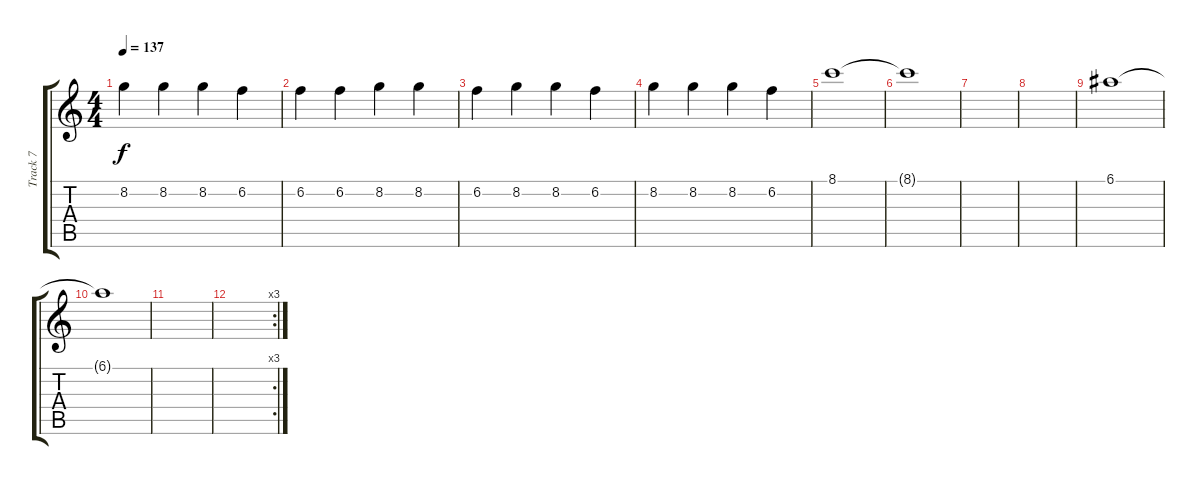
\track ("Track 7" "Track 7") {instrument electricguitarjazz}
\staff {score tabs}
\tuning (E4 B3 G3 D3 A2 E2) {hide}
\ts (4 4)
\tempo 137
\clef g2
\ks c
8.2.4{dy f} 8.2.4 8.2.4 6.2.4 |
6.2.4 6.2.4 8.2.4 8.2.4 |
6.2.4 8.2.4 8.2.4 6.2.4 |
8.2.4 8.2.4 8.2.4 6.2.4 |
8.1.1 |
8.1{t}.1 |
|
|
6.1.1 |
6.1{t}.1 |
|
\rc 3
